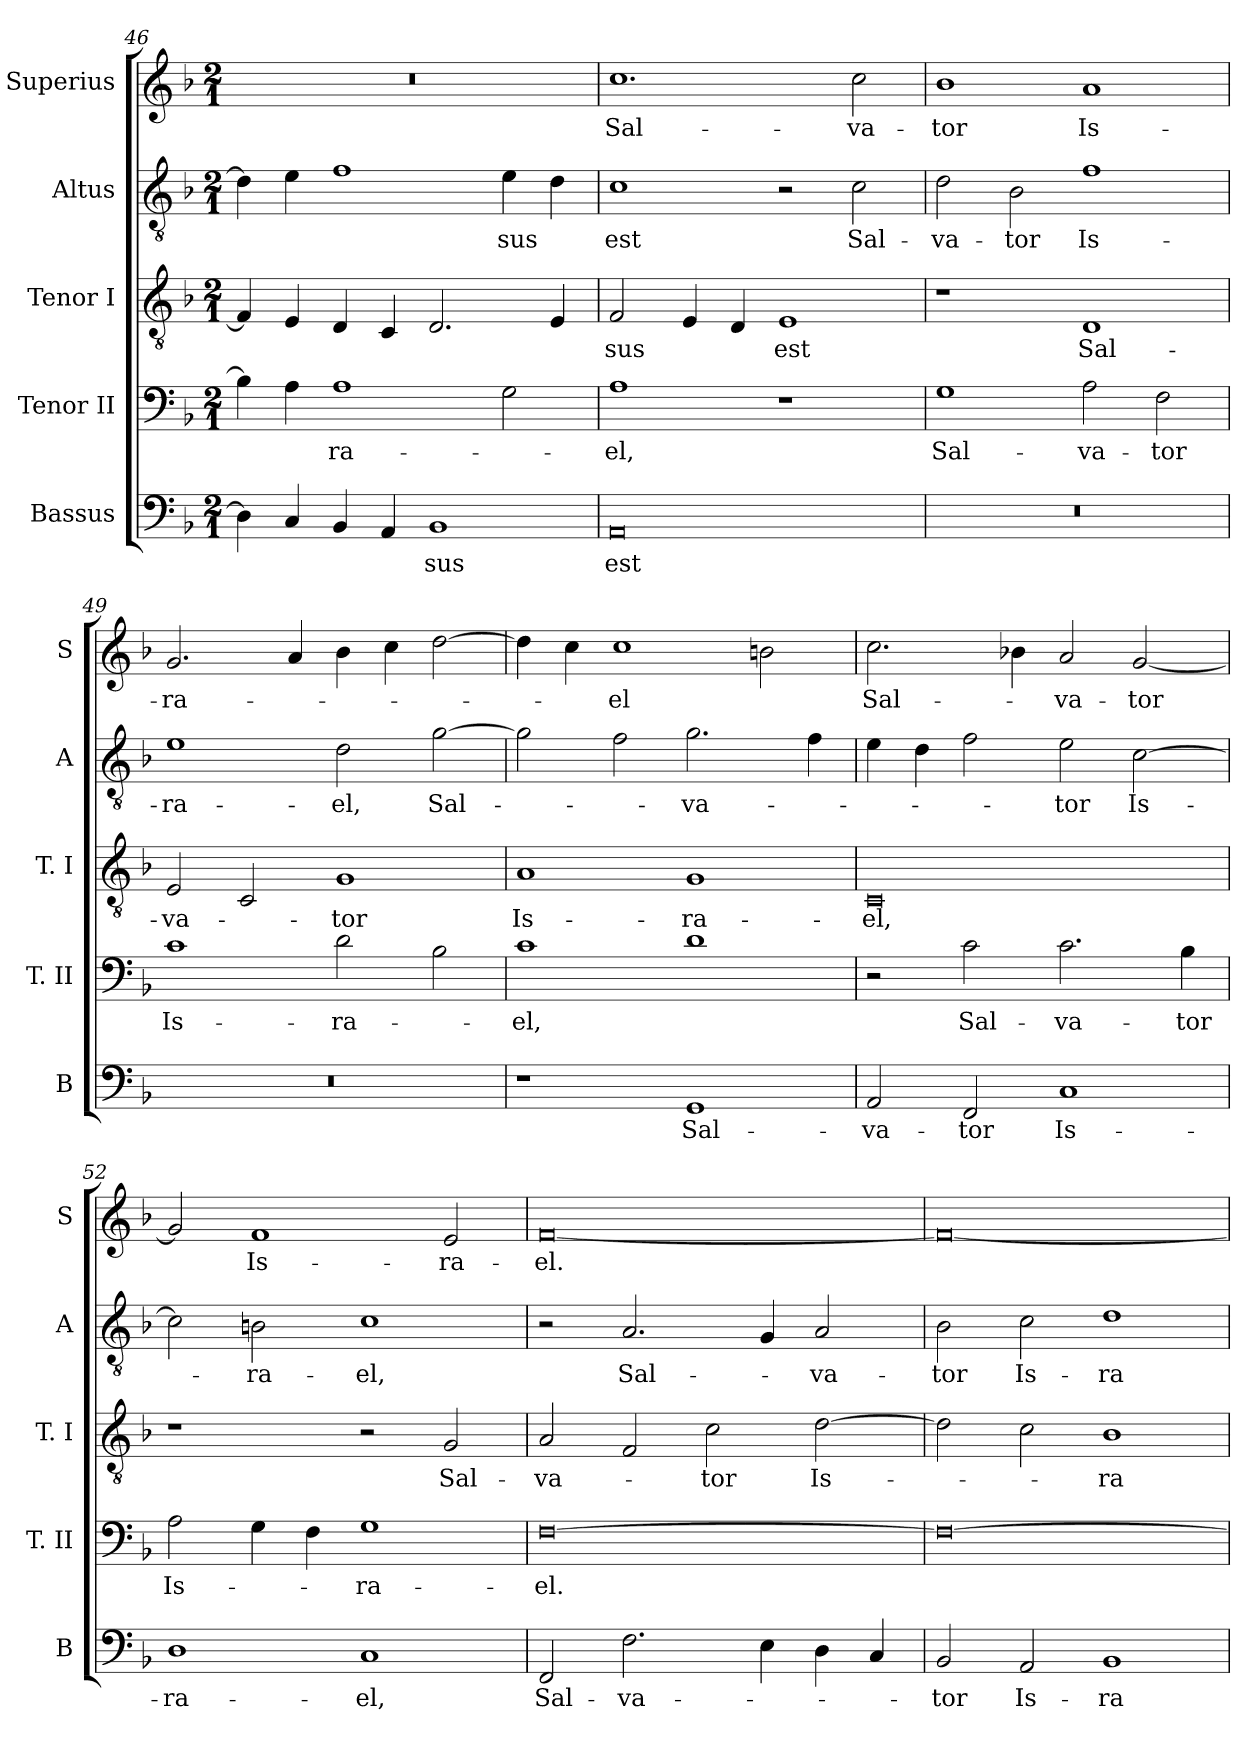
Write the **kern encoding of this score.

**kern	**text	**kern	**text	**kern	**text	**kern	**text	**kern	**text
*part5	*part5	*part4	*part4	*part3	*part3	*part2	*part2	*part1	*part1
*staff5	*staff5	*staff4	*staff4	*staff3	*staff3	*staff2	*staff2	*staff1	*staff1
*I"Bassus	*	*I"Tenor II	*	*I"Tenor I	*	*I"Altus	*	*I"Superius	*
*I'B	*	*I'T. II	*	*I'T. I	*	*I'A	*	*I'S	*
*clefF4	*	*clefF4	*	*clefGv2	*	*clefGv2	*	*clefG2	*
*k[b-]	*	*k[b-]	*	*k[b-]	*	*k[b-]	*	*k[b-]	*
*F:	*	*F:	*	*F:	*	*F:	*	*F:	*
*M2/1	*	*M2/1	*	*M2/1	*	*M2/1	*	*M2/1	*
=46	=46	=46	=46	=46	=46	=46	=46	=46	=46
4D]	.	4B-]	.	4F]	.	4d]	.	0r	.
4C	.	4A	.	4E	.	4e	.	.	.
4BB-	.	1A	-ra-	4D	.	1f	.	.	.
4AA	.	.	.	4C	.	.	.	.	.
1BB-	-sus	.	.	2.D	.	.	.	.	.
.	.	2G	.	.	.	4e	-sus	.	.
.	.	.	.	4E	.	4d	.	.	.
=47	=47	=47	=47	=47	=47	=47	=47	=47	=47
0AA	est	1A	-el,	2F	-sus	1c	est	1.cc	Sal-
.	.	.	.	4E	.	.	.	.	.
.	.	.	.	4D	.	.	.	.	.
.	.	1r	.	1E	est	2r	.	.	.
.	.	.	.	.	.	2c	Sal-	2cc	-va-
=48	=48	=48	=48	=48	=48	=48	=48	=48	=48
0r	.	1G	Sal-	1r	.	2d	-va-	1b-	-tor
.	.	.	.	.	.	2B-	-tor	.	.
.	.	2A	-va-	1D	Sal-	1f	Is-	1a	Is-
.	.	2F	-tor	.	.	.	.	.	.
=49	=49	=49	=49	=49	=49	=49	=49	=49	=49
0r	.	1c	Is-	2E	-va-	1e	-ra-	2.g	-ra-
.	.	.	.	2C	.	.	.	.	.
.	.	.	.	.	.	.	.	4a	.
.	.	2d	-ra-	1G	-tor	2d	-el,	4b-	.
.	.	.	.	.	.	.	.	4cc	.
.	.	2B-	.	.	.	[2g	Sal-	[2dd	.
=50	=50	=50	=50	=50	=50	=50	=50	=50	=50
1r	.	1c	-el,	1A	Is-	2g]	.	4dd]	.
.	.	.	.	.	.	.	.	4cc	.
.	.	.	.	.	.	2f	.	1cc	-el
1GG	Sal-	1d	.	1G	-ra-	2.g	-va-	.	.
.	.	.	.	.	.	.	.	2bn	.
.	.	.	.	.	.	4f	.	.	.
=51	=51	=51	=51	=51	=51	=51	=51	=51	=51
2AA	-va-	2r	.	0C	-el,	4e	.	2.cc	Sal-
.	.	.	.	.	.	4d	.	.	.
2FF	-tor	2c	Sal-	.	.	2f	.	.	.
.	.	.	.	.	.	.	.	4b-X	.
1C	Is-	2.c	-va-	.	.	2e	-tor	2a	-va-
.	.	.	.	.	.	[2c	Is-	[2g	-tor
.	.	4B-	-tor	.	.	.	.	.	.
=52	=52	=52	=52	=52	=52	=52	=52	=52	=52
1D	-ra-	2A	Is-	1r	.	2c]	.	2g]	.
.	.	4G	.	.	.	2Bn	-ra-	1f	Is-
.	.	4F	.	.	.	.	.	.	.
1C	-el,	1G	-ra-	2r	.	1c	-el,	.	.
.	.	.	.	2G	Sal-	.	.	2e	-ra-
=53	=53	=53	=53	=53	=53	=53	=53	=53	=53
2FF	Sal-	[0F	-el.	2A	-va-	2r	.	[0f	-el.
2.F	-va-	.	.	2F	.	2.A	Sal-	.	.
.	.	.	.	2c	-tor	.	.	.	.
4E	.	.	.	.	.	4G	.	.	.
4D	.	.	.	[2d	Is-	2A	-va-	.	.
4C	.	.	.	.	.	.	.	.	.
=54	=54	=54	=54	=54	=54	=54	=54	=54	=54
2BB-	-tor	0F_	.	2d]	.	2B-	-tor	0f_	.
2AA	Is-	.	.	2c	.	2c	Is-	.	.
1BB-	-ra-	.	.	1B-	-ra-	1d	-ra-	.	.
=	=	=	=	=	=	=	=	=	=
*-	*-	*-	*-	*-	*-	*-	*-	*-	*-
